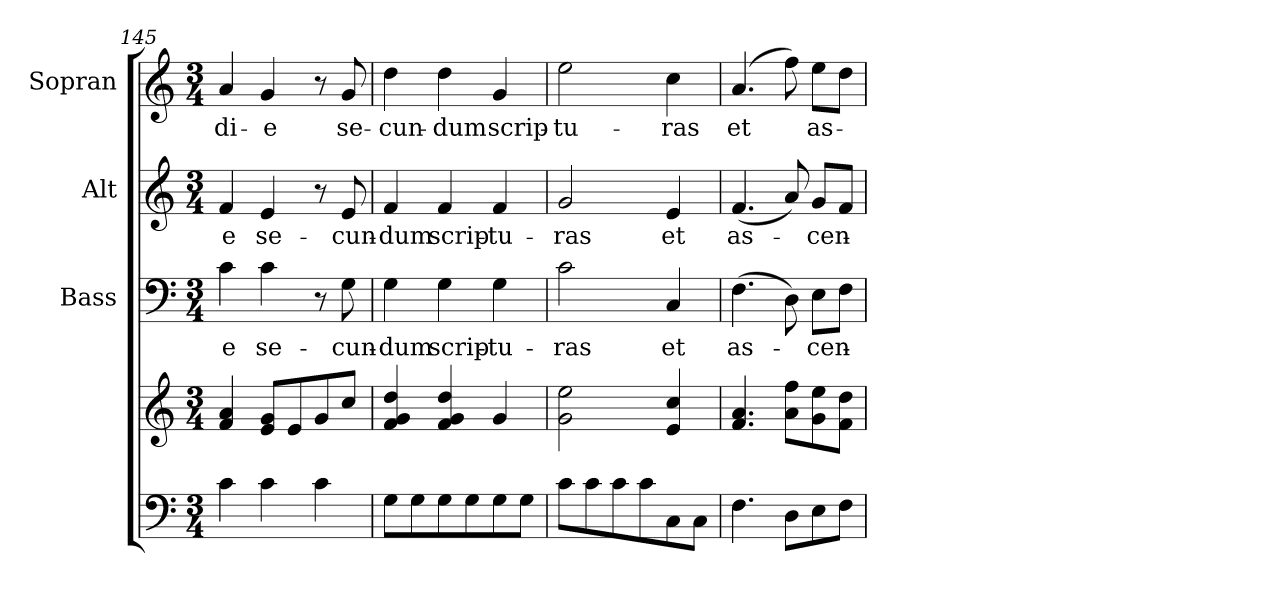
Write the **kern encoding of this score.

**kern	**kern	**kern	**text	**kern	**text	**kern	**text
*part4	*part4	*part3	*part3	*part2	*part2	*part1	*part1
*staff5	*staff4	*staff3	*staff3	*staff2	*staff2	*staff1	*staff1
*	*	*I"Bass	*	*I"Alt	*	*I"Sopran	*
*	*	*I'B.	*	*I'A.	*	*I'S.	*
*clefF4	*clefG2	*clefF4	*	*clefG2	*	*clefG2	*
*k[]	*k[]	*k[]	*	*k[]	*	*k[]	*
*C:	*C:	*C:	*	*C:	*	*C:	*
*M3/4	*M3/4	*M3/4	*	*M3/4	*	*M3/4	*
=145	=145	=145	=145	=145	=145	=145	=145
!	!	!	!LO:LY:b	!	!LO:LY:b	!	!LO:LY:b
4c\	4f/ 4a/	4c\	-e	4f/	-e	4a/	di-
!	!	!	!LO:LY:b	!	!LO:LY:b	!	!LO:LY:b
4c\	8e/ 8g/L	4c\	se-	4e/	se-	4g/	-e
.	8e/	.	.	.	.	.	.
4c\	8g/	8r	.	8r	.	8r	.
!	!	!	!LO:LY:b	!	!LO:LY:b	!	!LO:LY:b
.	8cc/J	8G\	-cun-	8e/	-cun-	8g/	se-
=146	=146	=146	=146	=146	=146	=146	=146
!	!	!	!LO:LY:b	!	!LO:LY:b	!	!LO:LY:b
8G\L	4f/ 4g/ 4dd/	4G\	-dum	4f/	-dum	4dd\	-cun-
8G\	.	.	.	.	.	.	.
!	!	!	!LO:LY:b	!	!LO:LY:b	!	!LO:LY:b
8G\	4f/ 4g/ 4dd/	4G\	scrip-	4f/	scrip-	4dd\	-dum
8G\	.	.	.	.	.	.	.
!	!	!	!LO:LY:b	!	!LO:LY:b	!	!LO:LY:b
8G\	4g/	4G\	-tu-	4f/	-tu-	4g/	scrip-
8G\J	.	.	.	.	.	.	.
=147	=147	=147	=147	=147	=147	=147	=147
!	!	!	!LO:LY:b	!	!LO:LY:b	!	!LO:LY:b
8c\L	2g\ 2ee\	2c\	-ras	2g/	-ras	2ee\	-tu-
8c\	.	.	.	.	.	.	.
8c\	.	.	.	.	.	.	.
8c\	.	.	.	.	.	.	.
!	!	!	!LO:LY:b	!	!LO:LY:b	!	!LO:LY:b
8C\	4e/ 4cc/	4C/	et	4e/	et	4cc\	-ras
8C\J	.	.	.	.	.	.	.
!!LO:LB:g=z
=148	=148	=148	=148	=148	=148	=148	=148
!	!	!	!LO:LY:b	!	!LO:LY:b	!	!LO:LY:b
4.F\	4.f/ 4.a/	(>4.F\	as-	(<4.f/	as-	(4.a/	et
8D\L	8a\ 8ff\L	8D\)	.	8a/)	.	8ff\)	.
!	!	!	!LO:LY:b	!	!LO:LY:b	!	!LO:LY:b
8E\	8g\ 8ee\	8E\L	-cen-	8g/L	-cen-	8ee\L	as-
8F\J	8f\ 8dd\J	8F\J	.	8f/J	.	8dd\J	.
=	=	=	=	=	=	=	=
*-	*-	*-	*-	*-	*-	*-	*-
